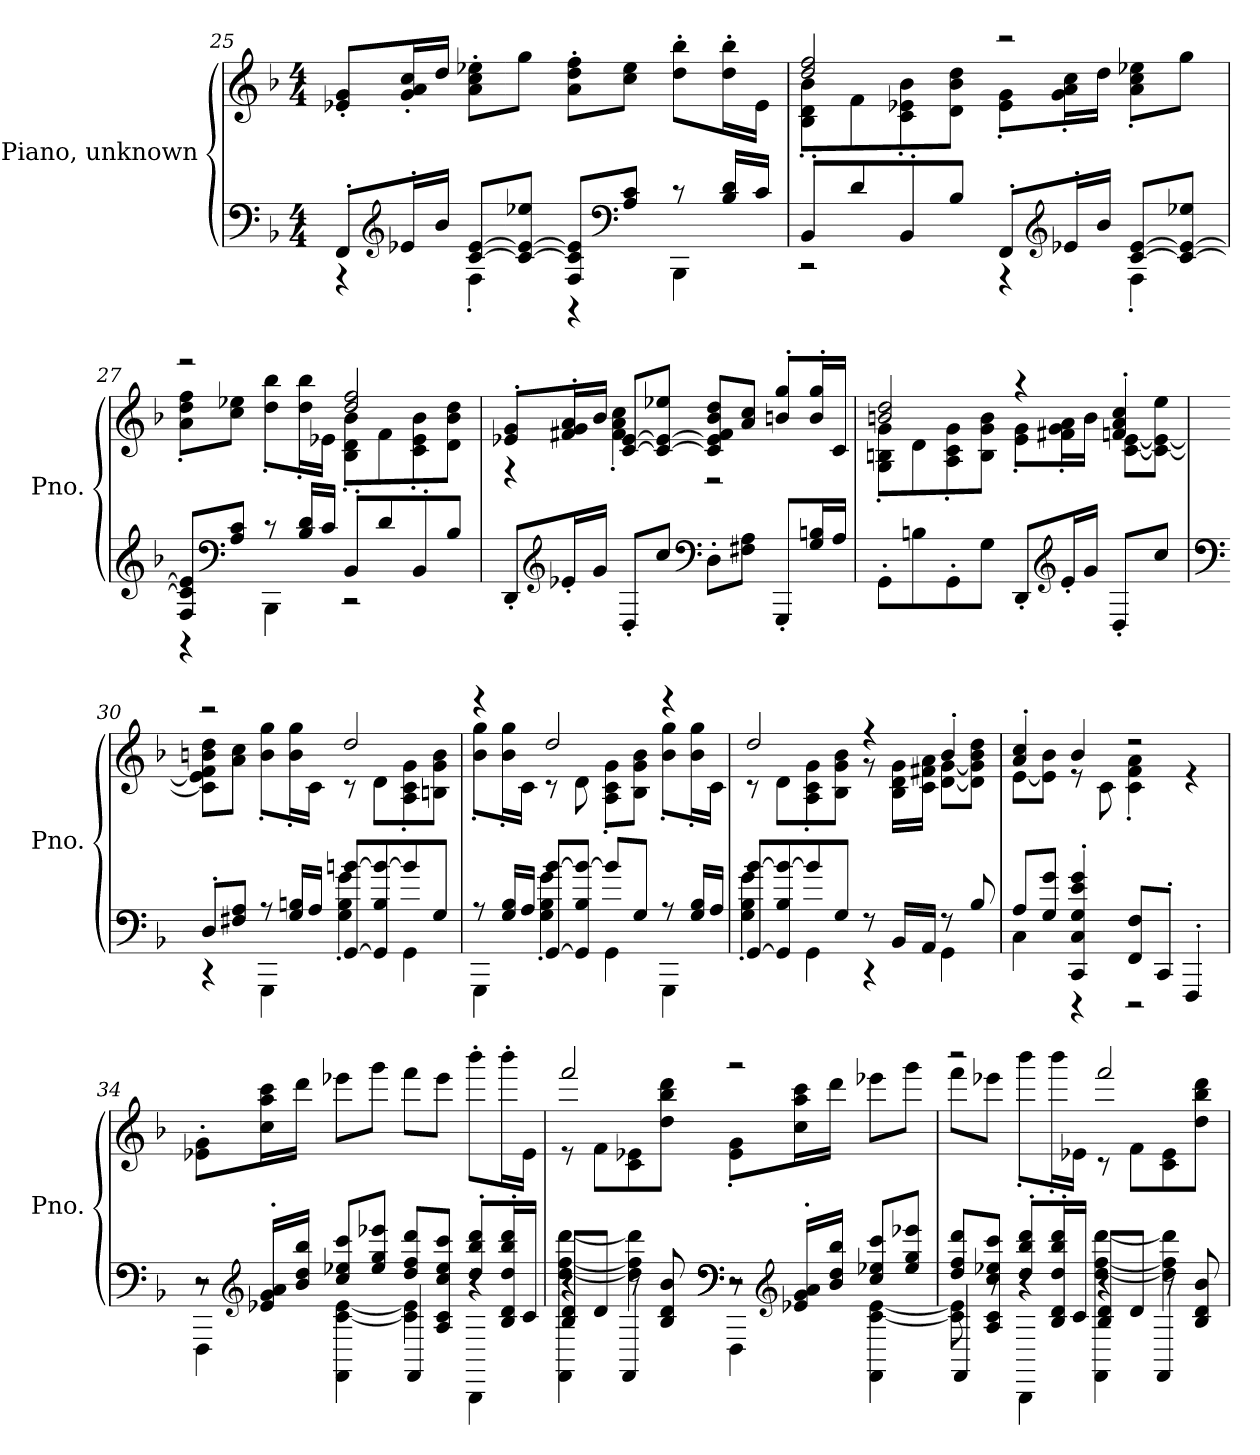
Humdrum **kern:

**kern	**kern
*part1	*part1
*staff2	*staff1
*I"Piano, unknown	*
*I'Pno.	*
!!LO:LB:g=z
*clefF4	*clefG2
*k[b-]	*k[b-]
*M4/4	*M4/4
=25	=25
*^	*
8FF'/L	4r	8e-X/' 8g/'L
*clefG2	*	*
16e-X'/L	.	16g/' 16a/' 16cc/'L
16b-/JJ	.	16dd/JJ
[8c/ [8e-/L	4F'\	8a\' 8cc\' 8ee-X\'L
8c/_ 8e-/_ 8ee-X/J	.	8gg\J
8F/ 8c/] 8e-/]L	4r	8a\' 8dd\' 8ff\'L
*clefF4	*	*
8A/ 8c/J	.	8cc\ 8ee-\J
8r	4BBB-\	8dd\' 8bb-\'L
16B-/ 16d/LL	.	16dd\' 16bb-\'L
16c/JJ	.	16e-\JJ
=26	=26	=26
*	*	*^
8BB-'/L	2r	2dd/ 2ff/	8B-\' 8d\' 8b-\'L
8d/	.	.	8f\
8BB-'/	.	.	8c\' 8e-X\' 8b-\'
8B-/J	.	.	8d\ 8b-\ 8dd\J
8FF'/L	4r	2r	8e-\' 8g\'L
*clefG2	*	*	*
16e-X'/L	.	.	16g\' 16a\' 16cc\'L
16b-/JJ	.	.	16dd\JJ
[8c/ [8e-/L	4F'\	.	8a\' 8cc\' 8ee-X\'L
8c/_ 8e-/_ 8ee-X/J	.	.	8gg\J
!!LO:LB:g=z	!!
=27	=27	=27	=27
8F/ 8c/] 8e-/]L	4r	2r	8a\' 8dd\' 8ff\'L
*clefF4	*	*	*
8A/ 8c/J	.	.	8cc\ 8ee-X\J
8r	4BBB-\	.	8dd\' 8bb-\'L
16B-/ 16d/LL	.	.	16dd\' 16bb-\'L
16c/JJ	.	.	16e-X\JJ
8BB-'/L	2r	2dd/ 2ff/	8B-\' 8d\' 8b-\'L
8d/	.	.	8f\
8BB-'/	.	.	8c\' 8e-\' 8b-\'
8B-/J	.	.	8d\ 8b-\ 8dd\J
*v	*v	*	*
=28	=28	=28
8DD'/L	8e-X/' 8g/'L	4r
*clefG2	*	*
16e-X'/L	16f#X/' 16g/' 16a/'L	.
16g/JJ	16b-/JJ	.
8D'/L	[8c/ [8e-/L	4f#\' 4a\' 4cc\'
8cc/J	8c/_ 8e-/_ 8ee-X/J	.
*clefF4	*	*
8D'\L	8c/] 8e-/] 8f#/ 8b-/ 8dd/L	2r
8F#X\ 8A\J	8a/ 8cc/J	.
8GGG'/L	8bn/' 8gg/'L	.
16G/ 16Bn/L	16b/' 16gg/'L	.
16A/JJ	16c/JJ	.
=29	=29	=29
8GG'\L	2bn/ 2dd/	8G\' 8Bn\' 8g\'L
8Bn\	.	8d\
8GG'\	.	8A\' 8c\' 8g\'
8G\J	.	8B\ 8g\ 8b\J
8DD'/L	4r	8e\' 8g\'L
*clefG2	*	*
16e'/L	.	16f#X\' 16g\' 16a\'L
16g/JJ	.	16b\JJ
8D'/L	4fn/' 4a/' 4cc/'	[8c\ [8e\L
8cc/J	.	8c\_ 8e\_ 8ee\J
!!LO:LB:g=z	!!
=30	=30	=30
*clefF4	*	*
*^	*	*
8D'/L	4r	2r	8c\] 8e\] 8f\ 8bn\ 8dd\L
8F#X/ 8A/J	.	.	8a\ 8cc\J
8r	4GGG\	.	8b\' 8gg\'L
16G/ 16Bn/LL	.	.	16b\' 16gg\'L
16A/JJ	.	.	16c\JJ
[8GG/ [8bn/L	4G\' 4B\' 4g\'	2dd/	8r
8GG/] 8B/ 8b/_	.	.	8d\L
8b/]	4GG\	.	8A\' 8c\' 8g\'
8G/J	.	.	8Bn\ 8g\ 8b\J
=31	=31	=31	=31
8r	4GGG\	4r	8b-\' 8gg\'L
16G/ 16B-/LL	.	.	16b-\' 16gg\'L
16A/JJ	.	.	16c\JJ
[8GG/ [8b-/L	4G\' 4B-\' 4g\'	2dd/	8r
8GG/] 8B-/ 8b-/_J	.	.	8d\
8b-/L]	4GG\	.	8A\' 8c\' 8g\'L
8G/J	.	.	8B-\ 8g\ 8b-\J
8r	4GGG\	4r	8b-\' 8gg\'L
16G/ 16B-/LL	.	.	16b-\' 16gg\'L
16A/JJ	.	.	16c\JJ
=32	=32	=32	=32
[8GG/ [8b-/L	4G\' 4B-\' 4g\'	2dd/	8r
8GG/] 8B-/ 8b-/_	.	.	8d\L
8b-/]	4GG\	.	8A\' 8c\' 8g\'
8G/J	.	.	8B-\ 8g\ 8b-\J
8r	4r	4r	8r
16BB-/LL	.	.	16B-\ 16d\ 16g\LL
16AA/JJ	.	.	16c\ 16f#X\ 16a\JJ
8r	4GG\	4b-'/	[8d\ [8g\L
8B-/	.	.	8d\] 8g\] 8b-\ 8dd\J
!!LO:PB:g=z	!!
=33	=33	=33	=33
8A/L	4C\	4a/' 4cc/'	[8e\L
8G/ 8g/J	.	.	8e\] 8b-\J
4CC/' 4C/' 4G/' 4e/' 4g/'	4r	4b-/	8r
.	.	.	8c\
8FF/ 8F/L	2r	2r	4c\' 4f\' 4a\'
8CC'/J	.	.	.
4FFF'/	.	.	4r
*	*	*v	*v
=34	=34	=34
*	*^	*
8r	4FFF\	2r	8e-X\' 8g\'L
*clefG2	*	*	*
16e-X/' 16g/' 16a/'LL	.	.	16cc\ 16aa\ 16ccc\L
16b-/ 16dd/ 16bb-/JJ	.	.	16ddd\JJ
8cc/ 8ee-X/ 8ccc/L	4FF\ [4c\ [4e-\	.	8eee-X\L
8ee-/ 8gg/ 8eee-X/J	.	.	8ggg\J
8dd/ 8ff/ 8ddd/L	4c\] 4e-\]	4FF/	8fff\L
8A/ 8c/ 8cc/ 8ee-/ 8ccc/J	.	.	8eee-\J
8dd/' 8bb-/' 8ddd/'L	4BBB-\	4r	8bbb-'\L
16B-/' 16d/' 16dd/' 16bb-/' 16ddd/'L	.	.	16bbb-'\L
16c/JJ	.	.	16e-\JJ
!!LO:LB:g=z
=35	=35	=35	=35
*	*	*	*^
8B-/ 8d/L	4FF\ [4dd\ [4ff\ [4ddd\	4r	2fff/	8r
8d/J	.	.	.	8f\L
8r	4dd\] 4ff\] 4ddd\]	4FF/	.	8c\ 8e-X\
8B-/ 8d/ 8b-/	.	.	.	8dd\ 8bb-\ 8ddd\J
*clefF4	*	*	*	*
8r	4FFF\	2r	2r	8e-\' 8g\'L
*clefG2	*	*	*	*
16e-X/' 16g/' 16a/'LL	.	.	.	16cc\ 16aa\ 16ccc\L
16b-/ 16dd/ 16bb-/JJ	.	.	.	16ddd\JJ
8cc/ 8ee-X/ 8ccc/L	4FF\ [4c\ [4e-\	.	.	8eee-X\L
8ee-/ 8gg/ 8eee-X/J	.	.	.	8ggg\J
=36	=36	=36	=36	=36
8dd/ 8ff/ 8ddd/L	8c\] 8e-\]	4FF/	2r	8fff\L
8A/ 8c/ 8cc/ 8ee-X/ 8ccc/J	8r	.	.	8eee-X\J
8dd/' 8bb-/' 8ddd/'L	4BBB-\	4r	.	8bbb-'\L
16B-/' 16d/' 16dd/' 16bb-/' 16ddd/'L	.	.	.	16bbb-'\L
16c/JJ	.	.	.	16e-X\JJ
8B-/ 8d/L	4FF\ [4dd\ [4ff\ [4ddd\	4r	2fff/	8r
8d/J	.	.	.	8f\L
8r	4dd\] 4ff\] 4ddd\]	4FF/	.	8c\ 8e-\
8B-/ 8d/ 8b-/	.	.	.	8dd\ 8bb-\ 8ddd\J
*v	*v	*v	*	*
*	*v	*v
=	=
*-	*-
